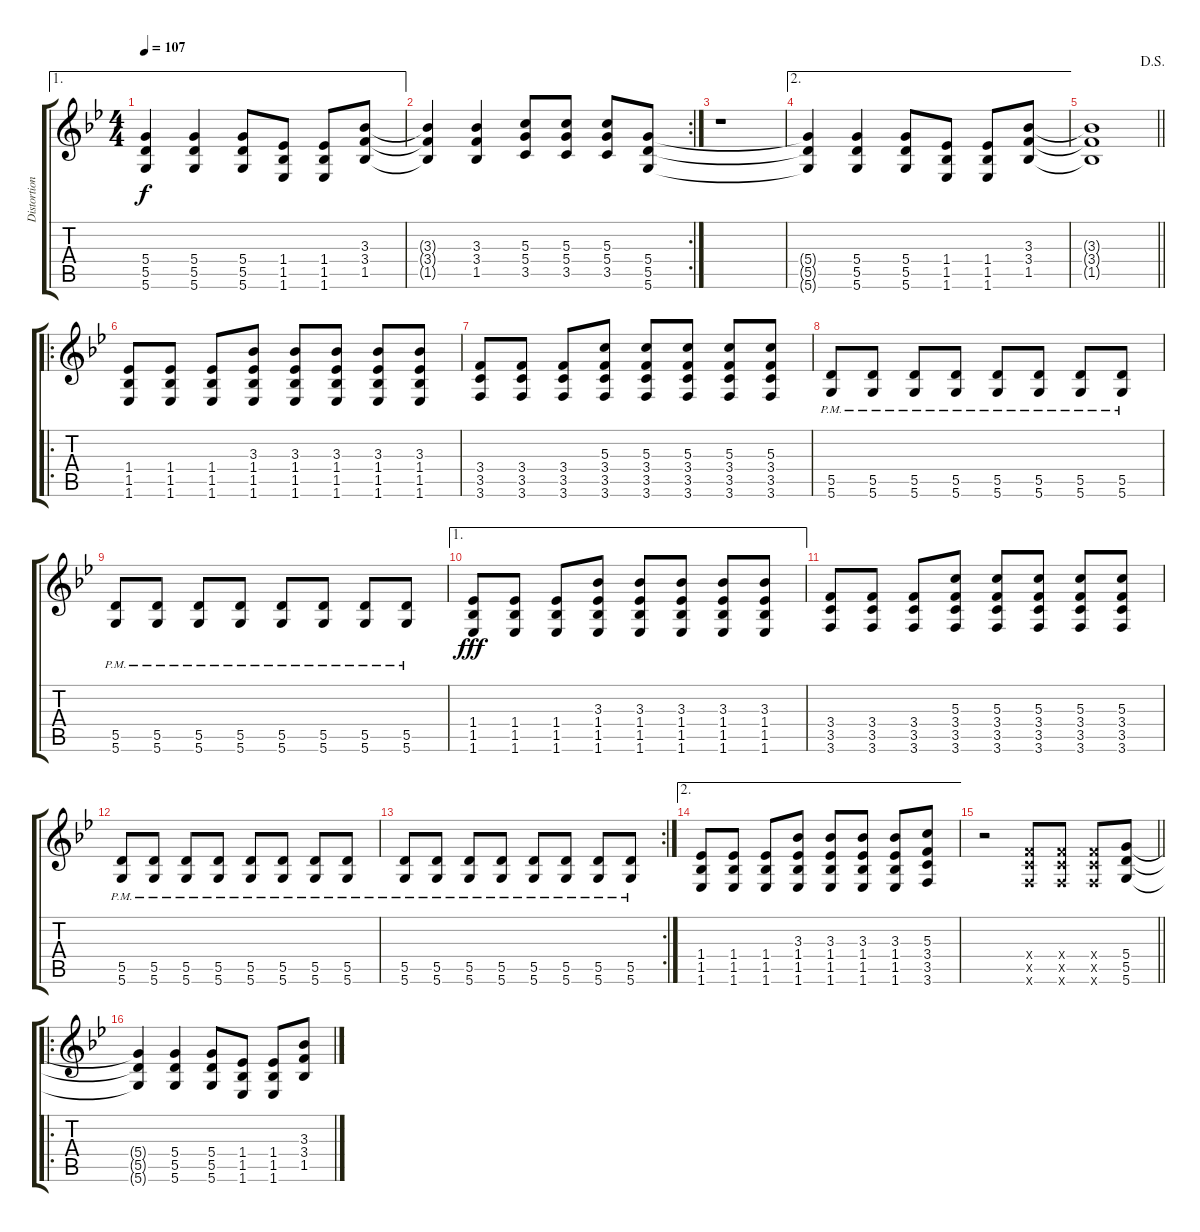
\track ("Distortion" "Distortion") {instrument distortionguitar}
\staff {score tabs}
\tuning (E4 B3 G3 D3 A2 D2) {hide}
\ae 1
\ts (4 4)
\tempo 107
\clef g2
\ks bb
(5.4{t} 5.5{t} 5.6{t}).4{dy f} (5.4 5.5 5.6).4 (5.4 5.5 5.6).8 (1.4 1.5 1.6).8 (1.4 1.5 1.6).8 (3.3 3.4 1.5).8 |
\rc 2
(3.3{t} 3.4{t} 1.5{t}).4 (3.3 3.4 1.5).4 (5.3 5.4 3.5).8 (5.3 5.4 3.5).8 (5.3 5.4 3.5).8 (5.4 5.5 5.6).8 |
r.1 |
\ae 2
(5.4{t} 5.5{t} 5.6{t}).4 (5.4 5.5 5.6).4 (5.4 5.5 5.6).8 (1.4 1.5 1.6).8 (1.4 1.5 1.6).8 (3.3 3.4 1.5).8 |
\jump dalsegno
\barLineRight lightlight
(3.3{t} 3.4{t} 1.5{t}).1 |
\ro
(1.4 1.5 1.6).8 (1.4 1.5 1.6).8 (1.4 1.5 1.6).8 (3.3 1.4 1.5 1.6).8 (3.3 1.4 1.5 1.6).8 (3.3 1.4 1.5 1.6).8 (3.3 1.4 1.5 1.6).8 (3.3 1.4 1.5 1.6).8 |
(3.4 3.5 3.6).8 (3.4 3.5 3.6).8 (3.4 3.5 3.6).8 (5.3 3.4 3.5 3.6).8 (5.3 3.4 3.5 3.6).8 (5.3 3.4 3.5 3.6).8 (5.3 3.4 3.5 3.6).8 (5.3 3.4 3.5 3.6).8 |
(5.5{pm} 5.6{pm}).8 (5.5{pm} 5.6{pm}).8 (5.5{pm} 5.6{pm}).8 (5.5{pm} 5.6{pm}).8 (5.5{pm} 5.6{pm}).8 (5.5{pm} 5.6{pm}).8 (5.5{pm} 5.6{pm}).8 (5.5{pm} 5.6{pm}).8 |
(5.5{pm} 5.6{pm}).8 (5.5{pm} 5.6{pm}).8 (5.5{pm} 5.6{pm}).8 (5.5{pm} 5.6{pm}).8 (5.5{pm} 5.6{pm}).8 (5.5{pm} 5.6{pm}).8 (5.5{pm} 5.6{pm}).8 (5.5{pm} 5.6{pm}).8 |
\ae 1
(1.4 1.5 1.6).8{dy fff} (1.4 1.5 1.6).8 (1.4 1.5 1.6).8 (3.3 1.4 1.5 1.6).8 (3.3 1.4 1.5 1.6).8 (3.3 1.4 1.5 1.6).8 (3.3 1.4 1.5 1.6).8 (3.3 1.4 1.5 1.6).8 |
(3.4 3.5 3.6).8 (3.4 3.5 3.6).8 (3.4 3.5 3.6).8 (5.3 3.4 3.5 3.6).8 (5.3 3.4 3.5 3.6).8 (5.3 3.4 3.5 3.6).8 (5.3 3.4 3.5 3.6).8 (5.3 3.4 3.5 3.6).8 |
(5.5{pm} 5.6{pm}).8 (5.5{pm} 5.6{pm}).8 (5.5{pm} 5.6{pm}).8 (5.5{pm} 5.6{pm}).8 (5.5{pm} 5.6{pm}).8 (5.5{pm} 5.6{pm}).8 (5.5{pm} 5.6{pm}).8 (5.5{pm} 5.6{pm}).8 |
\rc 2
(5.5{pm} 5.6{pm}).8 (5.5{pm} 5.6{pm}).8 (5.5{pm} 5.6{pm}).8 (5.5{pm} 5.6{pm}).8 (5.5{pm} 5.6{pm}).8 (5.5{pm} 5.6{pm}).8 (5.5{pm} 5.6{pm}).8 (5.5{pm} 5.6{pm}).8 |
\ae 2
(1.4 1.5 1.6).8 (1.4 1.5 1.6).8 (1.4 1.5 1.6).8 (3.3 1.4 1.5 1.6).8 (3.3 1.4 1.5 1.6).8 (3.3 1.4 1.5 1.6).8 (3.3 1.4 1.5 1.6).8 (5.3 3.4 3.5 3.6).8 |
\barLineRight lightlight
r.2 (3.4{x} 3.5{x} 3.6{x}).8 (3.4{x} 3.5{x} 3.6{x}).8 (3.4{x} 3.5{x} 3.6{x}).8 (5.4 5.5 5.6).8 |
\ro
(5.4{t} 5.5{t} 5.6{t}).4 (5.4 5.5 5.6).4 (5.4 5.5 5.6).8 (1.4 1.5 1.6).8 (1.4 1.5 1.6).8 (3.3 3.4 1.5).8
